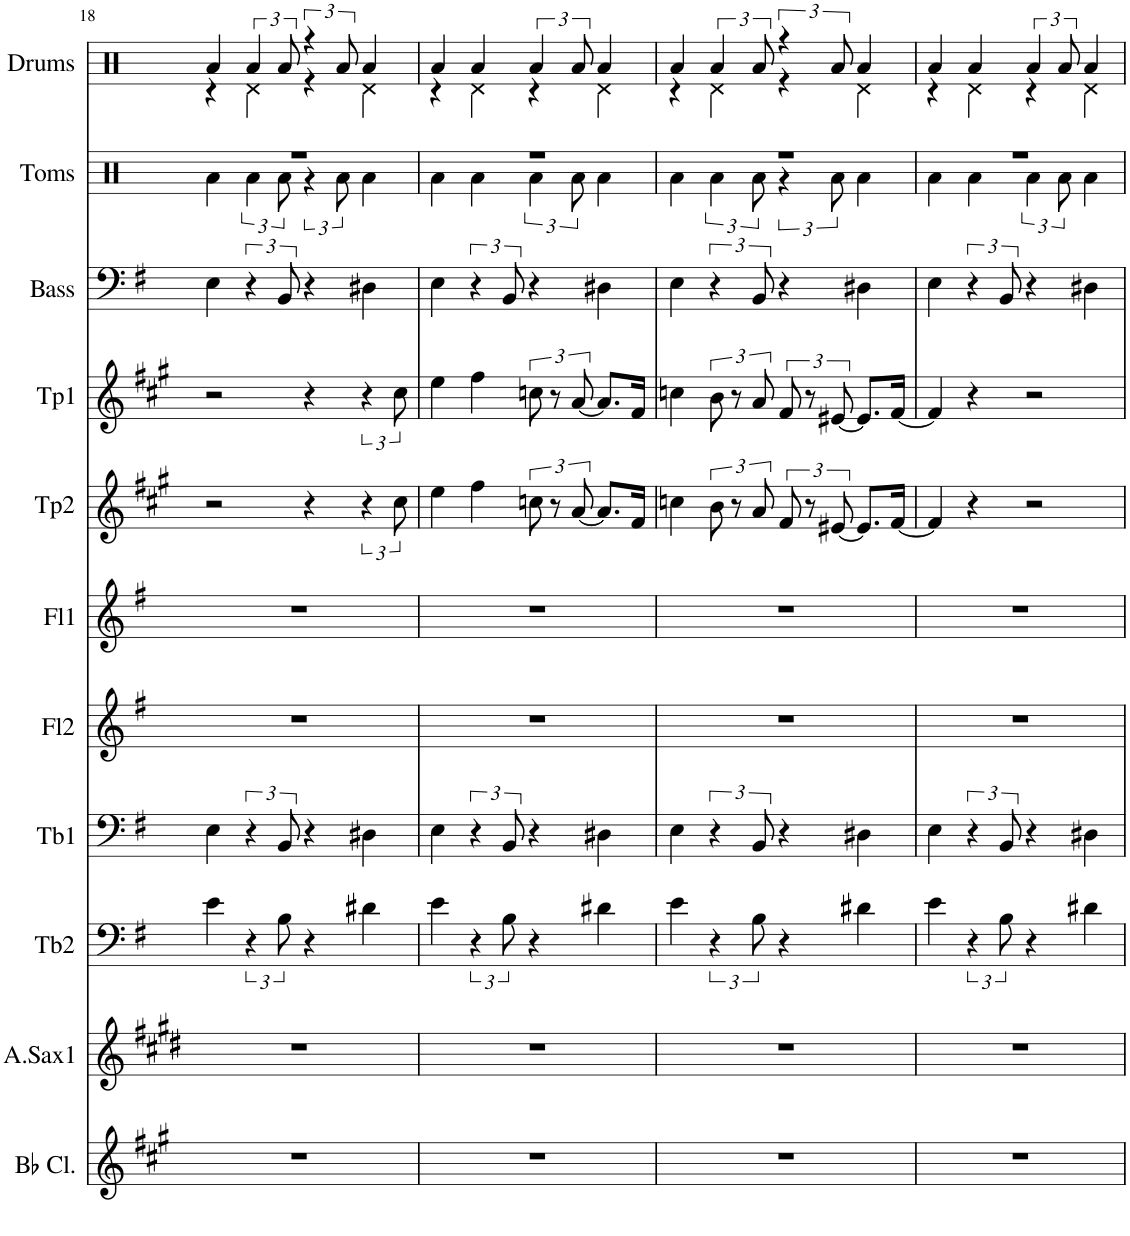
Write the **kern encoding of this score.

**kern	**kern	**kern	**kern	**kern	**kern	**kern	**kern	**kern	**kern	**kern
*part11	*part10	*part9	*part8	*part7	*part6	*part5	*part4	*part3	*part2	*part1
*staff11	*staff10	*staff9	*staff8	*staff7	*staff6	*staff5	*staff4	*staff3	*staff2	*staff1
*I"Bb Cl.	*I"A.Sax1	*I"Tb2	*I"Tb1	*I"Fl2	*I"Fl1	*I"Bb Tp2	*I"Bb Tp1	*I"Bass	*I"Toms	*I"Drums
*I'Bb Cl.	*I'A.Sax1	*I'Tb2	*I'Tb1	*I'Fl2	*I'Fl1	*I'Tp2	*I'Tp1	*I'Bass	*I'Toms	*I'Drums
!!LO:PB:g=z
*clefG2	*clefG2	*clefF4	*clefF4	*clefG2	*clefG2	*clefG2	*clefG2	*clefF4	*clefX	*clefX
*Trd1c2	*Trd5c9	*	*	*	*	*Trd1c2	*Trd1c2	*Trd7c12	*	*
*k[f#c#g#]	*k[f#c#g#d#]	*k[f#]	*k[f#]	*k[f#]	*k[f#]	*k[f#c#g#]	*k[f#c#g#]	*k[f#]	*k[]	*k[]
*M4/4	*M4/4	*M4/4	*M4/4	*M4/4	*M4/4	*M4/4	*M4/4	*M4/4	*M4/4	*M4/4
=18	=18	=18	=18	=18	=18	=18	=18	=18	=18	=18
*	*	*	*	*	*	*	*	*	*^	*^
1r	1r	4e\	4E\	1r	1r	2r	2r	4E\	1r	4Ra\	4Ra/	4r
.	.	6r	6r	.	.	.	.	6r	.	6Ra\	6Ra/	4Rd\
.	.	12B\	12BB/	.	.	.	.	12BB/	.	12Ra\	12Ra/	.
.	.	4r	4r	.	.	4r	4r	4r	.	6r	6r	4r
.	.	.	.	.	.	.	.	.	.	12Ra\	12Ra/	.
.	.	4d#X\	4D#X\	.	.	6r	6r	4D#X\	.	4Ra\	4Ra/	4Rd\
.	.	.	.	.	.	12cc#\	12cc#\	.	.	.	.	.
=19	=19	=19	=19	=19	=19	=19	=19	=19	=19	=19	=19	=19
1r	1r	4e\	4E\	1r	1r	4ee\	4ee\	4E\	1r	4Ra\	4Ra/	4r
.	.	6r	6r	.	.	4ff#\	4ff#\	6r	.	4Ra\	4Ra/	4Rd\
.	.	12B\	12BB/	.	.	.	.	12BB/	.	.	.	.
.	.	4r	4r	.	.	12ccn\	12ccn\	4r	.	6Ra\	6Ra/	4r
.	.	.	.	.	.	12r	12r	.	.	.	.	.
.	.	.	.	.	.	[12a/	[12a/	.	.	12Ra\	12Ra/	.
.	.	4d#X\	4D#X\	.	.	8.a/L]	8.a/L]	4D#X\	.	4Ra\	4Ra/	4Rd\
.	.	.	.	.	.	16f#/Jk	16f#/Jk	.	.	.	.	.
=20	=20	=20	=20	=20	=20	=20	=20	=20	=20	=20	=20	=20
1r	1r	4e\	4E\	1r	1r	4ccn\	4ccn\	4E\	1r	4Ra\	4Ra/	4r
.	.	6r	6r	.	.	12b\	12b\	6r	.	6Ra\	6Ra/	4Rd\
.	.	.	.	.	.	12r	12r	.	.	.	.	.
.	.	12B\	12BB/	.	.	12a/	12a/	12BB/	.	12Ra\	12Ra/	.
.	.	4r	4r	.	.	12f#/	12f#/	4r	.	6r	6r	4r
.	.	.	.	.	.	12r	12r	.	.	.	.	.
.	.	.	.	.	.	[12e#X/	[12e#X/	.	.	12Ra\	12Ra/	.
.	.	4d#X\	4D#X\	.	.	8.e#/L]	8.e#/L]	4D#X\	.	4Ra\	4Ra/	4Rd\
.	.	.	.	.	.	[16f#/Jk	[16f#/Jk	.	.	.	.	.
=21	=21	=21	=21	=21	=21	=21	=21	=21	=21	=21	=21	=21
1r	1r	4e\	4E\	1r	1r	4f#/]	4f#/]	4E\	1r	4Ra\	4Ra/	4r
.	.	6r	6r	.	.	4r	4r	6r	.	4Ra\	4Ra/	4Rd\
.	.	12B\	12BB/	.	.	.	.	12BB/	.	.	.	.
.	.	4r	4r	.	.	2r	2r	4r	.	6Ra\	6Ra/	4r
.	.	.	.	.	.	.	.	.	.	12Ra\	12Ra/	.
.	.	4d#X\	4D#X\	.	.	.	.	4D#X\	.	4Ra\	4Ra/	4Rd\
*	*	*	*	*	*	*	*	*	*v	*v	*	*
*	*	*	*	*	*	*	*	*	*	*v	*v
=	=	=	=	=	=	=	=	=	=	=
*-	*-	*-	*-	*-	*-	*-	*-	*-	*-	*-
